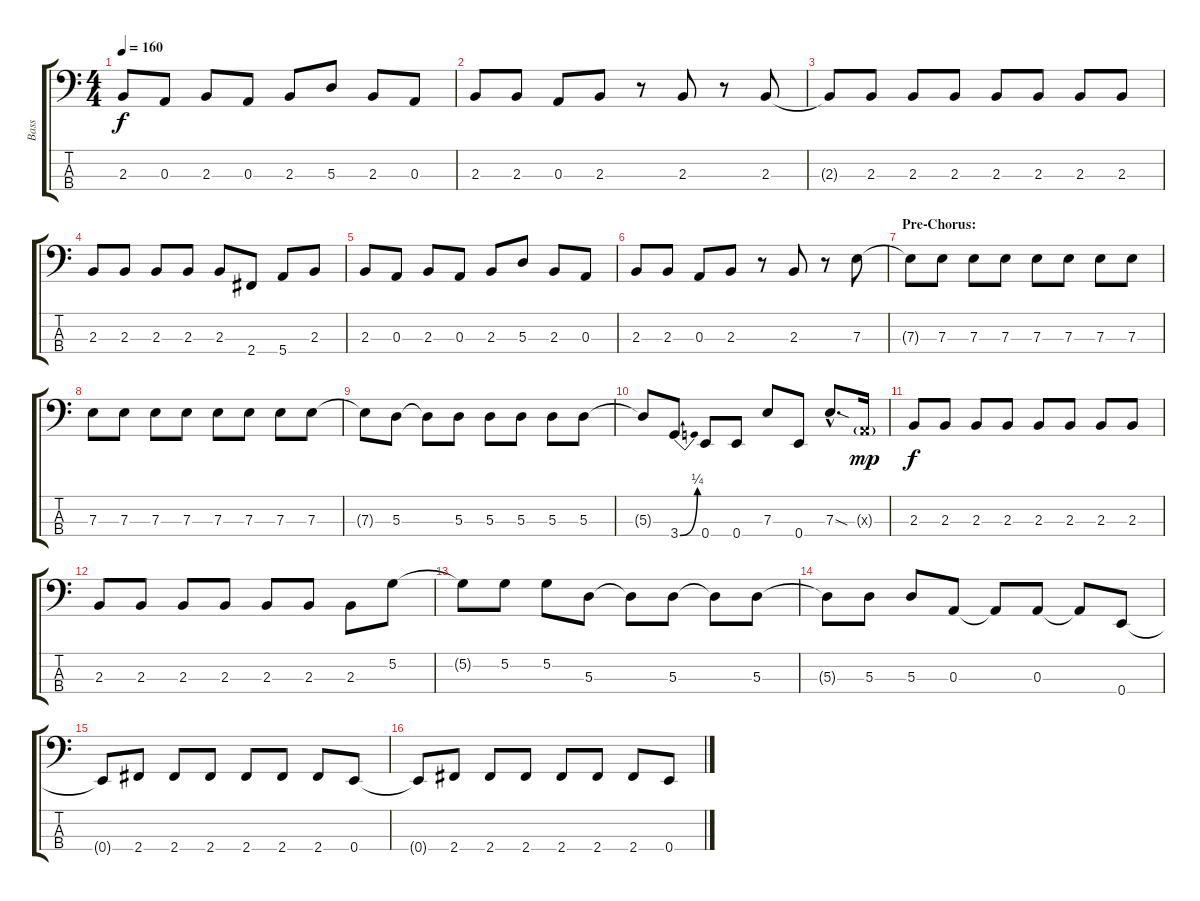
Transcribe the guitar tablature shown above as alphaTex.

\track ("Bass" "Bass") {instrument electricbasspick}
\staff {score tabs}
\tuning (G2 D2 A1 E1) {hide}
\ts (4 4)
\tempo 160
\clef f4
\ks c
2.3.8{dy f} 0.3.8 2.3.8 0.3.8 2.3.8 5.3.8 2.3.8 0.3.8 |
2.3.8 2.3.8 0.3.8 2.3.8 r.8 2.3.8 r.8 2.3.8 |
2.3{t}.8 2.3.8 2.3.8 2.3.8 2.3.8 2.3.8 2.3.8 2.3.8 |
2.3.8 2.3.8 2.3.8 2.3.8 2.3.8 2.4.8 5.4.8 2.3.8 |
2.3.8 0.3.8 2.3.8 0.3.8 2.3.8 5.3.8 2.3.8 0.3.8 |
2.3.8 2.3.8 0.3.8 2.3.8 r.8 2.3.8 r.8 7.3.8 |
\section ("" "Pre-Chorus:")
7.3{t}.8 7.3.8 7.3.8 7.3.8 7.3.8 7.3.8 7.3.8 7.3.8 |
7.3.8 7.3.8 7.3.8 7.3.8 7.3.8 7.3.8 7.3.8 7.3.8 |
7.3{t}.8 5.3.8 5.3{t}.8 5.3.8 5.3.8 5.3.8 5.3.8 5.3.8 |
5.3{t}.8 3.4{be (bend 0 0 60 1)}.8 0.4.8 0.4.8 7.3.8 0.4.8 7.3{sod hac}.8{d} 0.3{g x}.16{dy mp} |
2.3.8{dy f} 2.3.8 2.3.8 2.3.8 2.3.8 2.3.8 2.3.8 2.3.8 |
2.3.8 2.3.8 2.3.8 2.3.8 2.3.8 2.3.8 2.3.8 5.2.8 |
5.2{t}.8 5.2.8 5.2.8 5.3.8 5.3{t}.8 5.3.8 5.3{t}.8 5.3.8 |
5.3{t}.8 5.3.8 5.3.8 0.3.8 0.3{t}.8 0.3.8 0.3{t}.8 0.4.8 |
0.4{t}.8 2.4.8 2.4.8 2.4.8 2.4.8 2.4.8 2.4.8 0.4.8 |
0.4{t}.8 2.4.8 2.4.8 2.4.8 2.4.8 2.4.8 2.4.8 0.4.8
